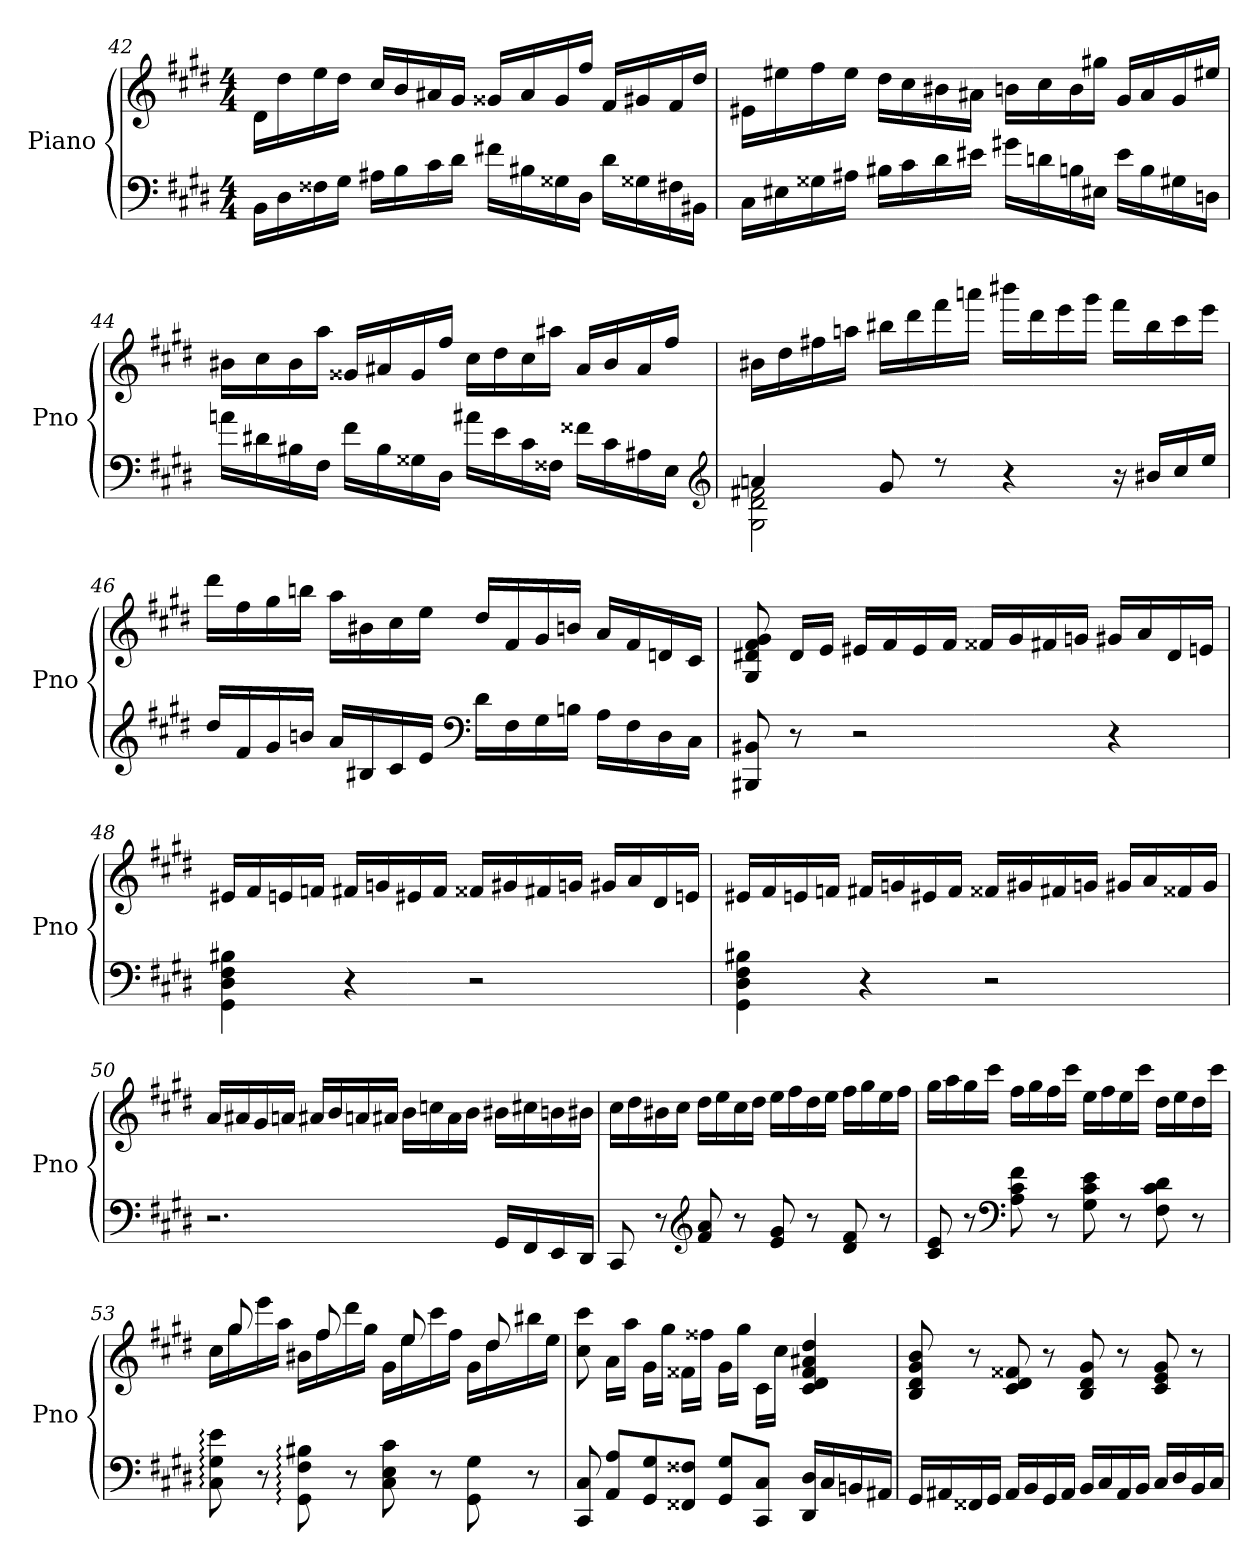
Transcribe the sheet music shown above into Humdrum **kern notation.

**kern	**kern
*part1	*part1
*staff2	*staff1
*I"Piano	*
*I'Pno	*
!!LO:LB:g=z
*clefF4	*clefG2
*k[f#c#g#d#]	*k[f#c#g#d#]
*E:	*E:
*M4/4	*M4/4
=42	=42
16BB\LL	16d#\LL
16D#\	16dd#\
16F##X\	16ee\
16G#\JJ	16dd#\JJ
16A#X\LL	16cc#/LL
16B\	16b/
16c#\	16a#X/
16d#\JJ	16g#/JJ
16f#X\LL	16g##X/LL
16B#X\	16a#/
16G##X\	16g##/
16D#\JJ	16ff#/JJ
16d#\LL	16f#/LL
16G##X\	16g#X/
16F#X\	16f#/
16BB#X\JJ	16dd#/JJ
=43	=43
16C#\LL	16e#X\LL
16E#X\	16ee#X\
16G##X\	16ff#\
16A#X\JJ	16ee#\JJ
16B#X\LL	16dd#\LL
16c#\	16cc#\
16d#\	16b#X\
16e#X\JJ	16a#X\JJ
16g#X\LL	16bn\LL
16dn\	16cc#\
16Bn\	16b\
16E#X\JJ	16gg#X\JJ
16e#\LL	16g#/LL
16B\	16a#/
16G#X\	16g#/
16Dn\JJ	16ee#X/JJ
!!LO:LB:g=z
=44	=44
16an\LL	16b#X\LL
16d#X\	16cc#\
16B#X\	16b#\
16F#\JJ	16aa\JJ
16f#\LL	16g##X/LL
16B#\	16a#X/
16G##X\	16g##/
16D#\JJ	16ff#/JJ
16a#X\LL	16cc#\LL
16e\	16dd#\
16c#\	16cc#\
16F##X\JJ	16aa#X\JJ
16f##X\LL	16a#/LL
16c#\	16b#/
16A#X\	16a#/
16E\JJ	16ff#/JJ
*clefG2	*
=45	=45
*^	*
4an/	2G#\ 2d#\ 2f#X\	16b#X\LL
.	.	16dd#\
.	.	16ff#X\
.	.	16aan\JJ
8g#/	.	16bb#X\LL
.	.	16ddd#\
8r	.	16fff#\
.	.	16aaan\JJ
4r	2ryy	16bbb#X\LL
.	.	16ddd#\
.	.	16eee\
.	.	16ggg#\JJ
16r	.	16fff#\LL
16b#X/LL	.	16bb#\
16cc#/	.	16ccc#\
16ee/JJ	.	16eee\JJ
*v	*v	*
!!LO:LB:g=z
=46	=46
16dd#/LL	16ddd#\LL
16f#/	16ff#\
16g#/	16gg#\
16bn/JJ	16bbn\JJ
16a/LL	16aa\LL
16B#X/	16b#X\
16c#/	16cc#\
16e/JJ	16ee\JJ
*clefF4	*
16d#\LL	16dd#/LL
16F#\	16f#/
16G#\	16g#/
16Bn\JJ	16bn/JJ
16A\LL	16a/LL
16F#\	16f#/
16D#\	16dn/
16C#\JJ	16c#/JJ
=47	=47
8BBB#X/ 8BB#X/	8G#/ 8d#X/ 8f#/ 8g#/
8r	16d#/LL
.	16e/JJ
2r	16e#X/LL
.	16f#/
.	16e#/
.	16f#/JJ
.	16f##X/LL
.	16g#/
.	16f#X/
.	16gn/JJ
4r	16g#X/LL
.	16a/
.	16d#/
.	16en/JJ
!!LO:PB:g=z
=48	=48
4GG#\ 4D#\ 4F#\ 4B#X\	16e#X/LL
.	16f#/
.	16en/
.	16fn/JJ
4r	16f#X/LL
.	16gn/
.	16e#X/
.	16f#/JJ
2r	16f##X/LL
.	16g#X/
.	16f#X/
.	16gn/JJ
.	16g#X/LL
.	16a/
.	16d#/
.	16en/JJ
=49	=49
4GG#\ 4D#\ 4F#\ 4B#X\	16e#X/LL
.	16f#/
.	16en/
.	16fn/JJ
4r	16f#X/LL
.	16gn/
.	16e#X/
.	16f#/JJ
2r	16f##X/LL
.	16g#X/
.	16f#X/
.	16gn/JJ
.	16g#X/LL
.	16a/
.	16f##X/
.	16g#/JJ
!!LO:LB:g=z
=50	=50
2.r	16a/LL
.	16a#X/
.	16g#/
.	16an/JJ
.	16a#X/LL
.	16b/
.	16an/
.	16a#X/JJ
.	16b\LL
.	16ccn\
.	16a#\
.	16b\JJ
16GG#/LL	16b#X\LL
16FF#/	16cc#X\
16EE/	16bn\
16DD#/JJ	16b#X\JJ
=51	=51
8CC#/	16cc#\LL
.	16dd#\
8r	16b#X\
.	16cc#\JJ
*clefG2	*
8f#/ 8a/	16dd#\LL
.	16ee\
8r	16cc#\
.	16dd#\JJ
8e/ 8g#/	16ee\LL
.	16ff#\
8r	16dd#\
.	16ee\JJ
8d#/ 8f#/	16ff#\LL
.	16gg#\
8r	16ee\
.	16ff#\JJ
!!LO:LB:g=z
=52	=52
8c#/ 8e/	16gg#\LL
.	16aa\
8r	16gg#\
.	16ccc#\JJ
*clefF4	*
8A\ 8c#\ 8f#\	16ff#\LL
.	16gg#\
8r	16ff#\
.	16ccc#\JJ
8G#\ 8c#\ 8e\	16ee\LL
.	16ff#\
8r	16ee\
.	16ccc#\JJ
8F#\ 8c#\ 8d#\	16dd#\LL
.	16ee\
8r	16dd#\
.	16ccc#\JJ
=53	=53
*	*^
8C#\: 8G#\: 8e\:	16cc#\LL	16ryy
.	16gg#\	8gg#/
8r	16eee\	.
.	16aa\JJ	8ryy
8GG#\: 8F#\: 8B#X\:	16b#X\LL	.
.	16ff#\	8ff#/
8r	16ddd#\	.
.	16gg#\JJ	8ryy
8C#\ 8E\ 8c#\	16g#\LL	.
.	16ee\	8ee/
8r	16ccc#\	.
.	16ff#\JJ	8ryy
8GG#\ 8G#\	16g#\LL	.
.	16dd#\	8dd#/
8r	16bb#X\	.
.	16ee\JJ	16ryy
*	*v	*v
!!LO:LB:g=z
=54	=54
8CC#/ 8C#/	8cc#\ 8ccc#\
8AA/ 8A/L	16a\LL
.	16aa\JJ
8GG#/ 8G#/	16g#\LL
.	16gg#\JJ
8FF##X/ 8F##X/J	16f##X\LL
.	16ff##X\JJ
8GG#/ 8G#/L	16g#\LL
.	16gg#\JJ
8CC#/ 8C#/J	16c#\LL
.	16cc#\JJ
16DD#/ 16D#/LL	4c#/ 4d#/ 4f##/ 4a#X/ 4dd#/
16C#/	.
16BBn/	.
16AA#X/JJ	.
=55	=55
16GG#/LL	8B/ 8d#/ 8g#/ 8b/
16AA#X/	.
16FF##X/	8r
16GG#/JJ	.
16AA#/LL	8c#/ 8d#/ 8f##X/
16BB/	.
16GG#/	8r
16AA#/JJ	.
16BB/LL	8B/ 8d#/ 8g#/
16C#/	.
16AA#/	8r
16BB/JJ	.
16C#/LL	8c#/ 8e/ 8g#/
16D#/	.
16BB/	8r
16C#/JJ	.
=	=
*-	*-
